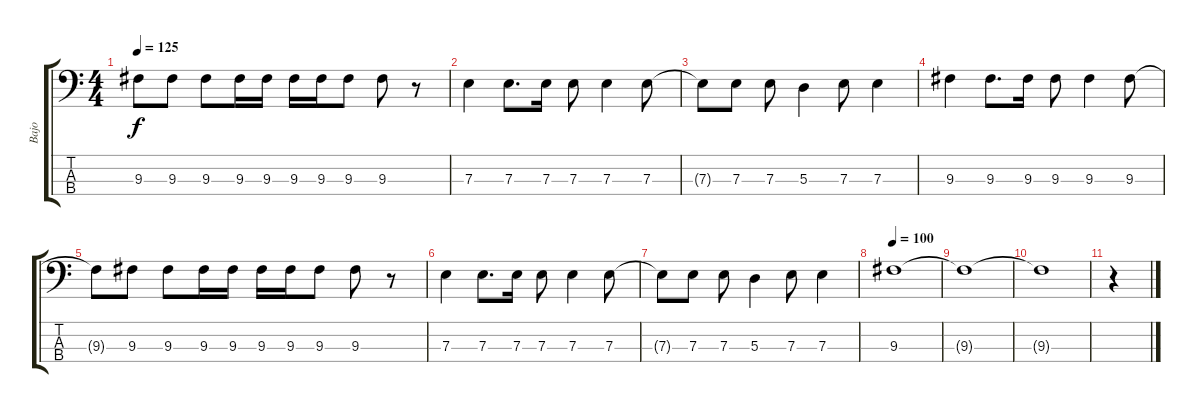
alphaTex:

\track ("Bajo" "Bajo") {instrument electricbassfinger}
\staff {score tabs}
\tuning (G2 D2 A1 E1) {hide}
\ts (4 4)
\tempo 125
\clef f4
\ks c
9.3{t}.8{dy f} 9.3.8 9.3.8 9.3.16 9.3.16 9.3.16 9.3.16 9.3.8 9.3.8 r.8 |
7.3.4 7.3.8{d} 7.3.16 7.3.8 7.3.4 7.3.8 |
7.3{t}.8 7.3.8 7.3.8 5.3.4 7.3.8 7.3.4 |
9.3.4 9.3.8{d} 9.3.16 9.3.8 9.3.4 9.3.8 |
9.3{t}.8 9.3.8 9.3.8 9.3.16 9.3.16 9.3.16 9.3.16 9.3.8 9.3.8 r.8 |
7.3.4 7.3.8{d} 7.3.16 7.3.8 7.3.4 7.3.8 |
7.3{t}.8 7.3.8 7.3.8 5.3.4 7.3.8 7.3.4 |
\tempo 100
9.3.1 |
9.3{t}.1 |
9.3{t}.1 |
r.4
